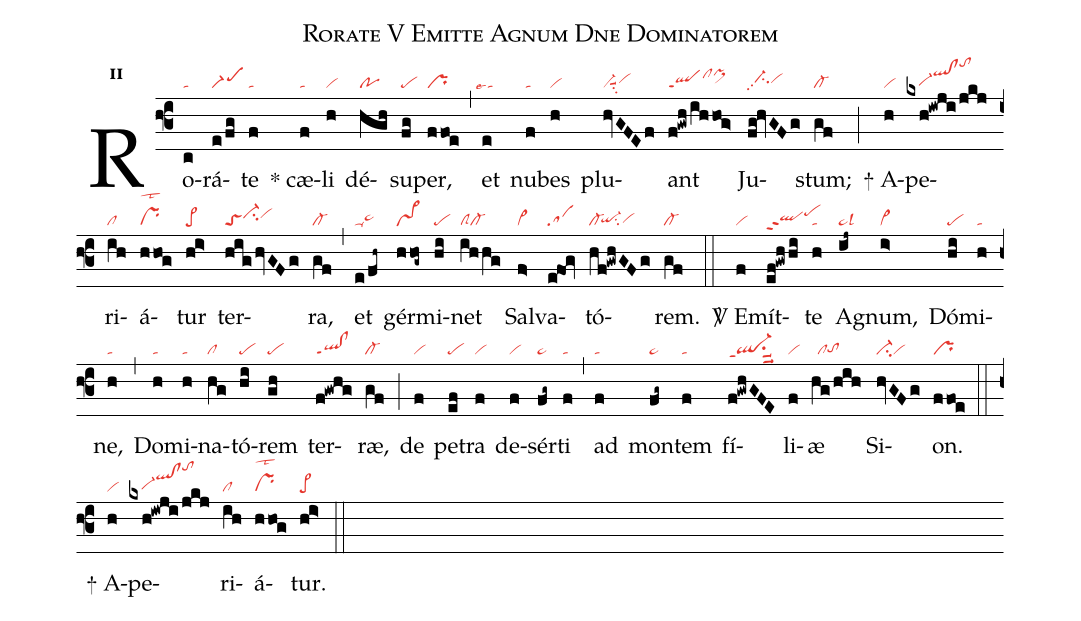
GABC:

name:Rorate V Emitte Agnum Dne Dominatorem;
office-part:re;
mode:2;
nabc-lines:1;
%%
initial-style: 1;
name: Rorate caeli;
mode: 2;
office-part: Responsorium;
annotation: Resp.;
annotation: ii;
nabc-lines: 1;
%%
(f3) Ro(c|ta)rá(e/fg|scM1)te(f|ta) <sp>*</sp> cæ(f|ta)li(h|vi) dé(hgh|po)su(fg|pe)per,(ffoe|pr) (,) et(e|``talse4) nu(f|ta)bes(h|vi) plu(hvGFEf|vi-suu1su2vihh)ant(f!gwh/ihhog>|qlppt1clhjpi>hk) Ju(fg!hvGFg|//ci-hhpp2vihh)stum;(gf|cl-) (;)
<sp>+</sp> A(h|vi)pe(kxh!iwji/jkj|////vi-hgqlhk!clhktohp)ri(ih|cl)á(hhog|prlst2)tur(hi>|pe>) ter(hig/hvGFg|toSci-hivihi)ra,(gf|cl-) (,) et(e/fh~|ta-ta>hh) gér(hhog~|vs>)mi(hi|pe)net(ihhg|clScl-) Sal(f>|vi>)va(e!fog|sa)tó(hf!gwhGFg|cl-`qi-hgsu2vihg)rem.(gf|cl-) (::)

<sp>V/</sp> E(f|vi)mít(ef!gwhhi|qlhhppt2pehj)te(h|ta) A(ij~|ta>lsl3)gnum,(i>|vi>) Dó(hi|pe)mi(h|ta)ne,(h|ta) (,) Do(h|ta)mi(h|ta)na(hg|cl)tó(hi|pe)rem(gh|pe) ter(f!gwhg|ql!clppt1)ræ,(gf|cl-) (;) de(f|vi) pe(ef|pe)tra(f|vi) de(f|vi)sér(fg~|ta>)ti(f|ta) (,) ad(f|ta) mon(fg~|ta>)tem(f|ta) fí(f!gwhGFE|ql-ppt1su1suu2)li(f|vi)æ(hg/hih|//cltohg) Si(hvGFg|ci-vi)on.(ffoe|pr) (::)
<sp>+</sp> A(h|vi)pe(kxh!iwji/jkj|////vi-hgqlhk!clhktohp)ri(ih|cl)á(hhog|prlst2)tur.(hi>|pe>) (::)
